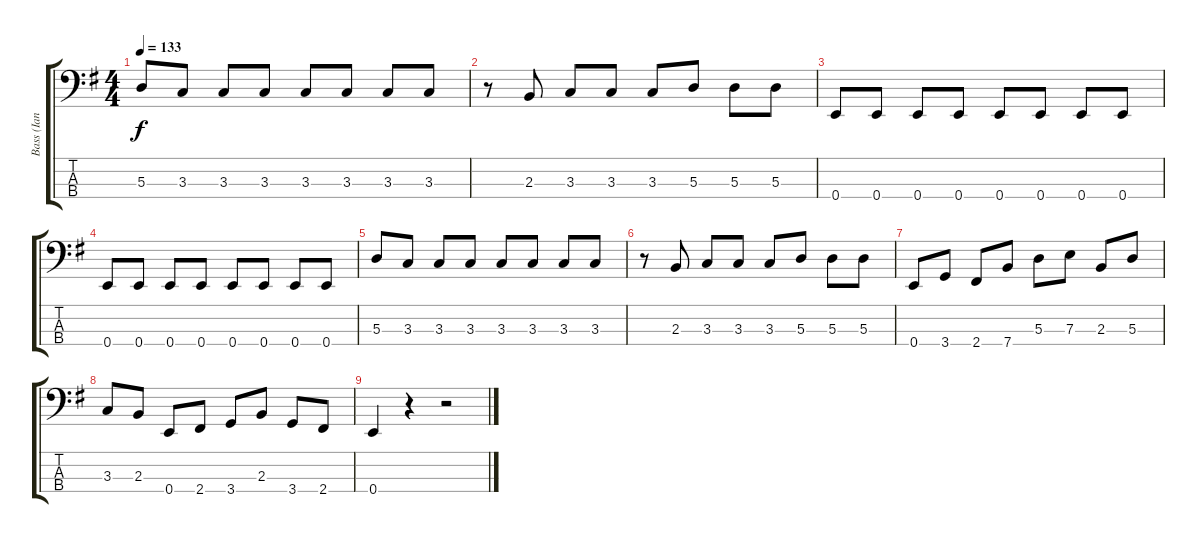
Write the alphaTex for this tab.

\track ("Bass (Ian Hill)" "Bass (Ian ") {instrument electricbassfinger}
\staff {score tabs}
\tuning (G2 D2 A1 E1) {hide}
\ts (4 4)
\tempo 133
\clef f4
\ks g
5.3.8{dy f} 3.3.8 3.3.8 3.3.8 3.3.8 3.3.8 3.3.8 3.3.8 |
r.8 2.3.8 3.3.8 3.3.8 3.3.8 5.3.8 5.3.8 5.3.8 |
0.4.8 0.4.8 0.4.8 0.4.8 0.4.8 0.4.8 0.4.8 0.4.8 |
0.4.8 0.4.8 0.4.8 0.4.8 0.4.8 0.4.8 0.4.8 0.4.8 |
5.3.8 3.3.8 3.3.8 3.3.8 3.3.8 3.3.8 3.3.8 3.3.8 |
r.8 2.3.8 3.3.8 3.3.8 3.3.8 5.3.8 5.3.8 5.3.8 |
0.4.8 3.4.8 2.4.8 7.4.8 5.3.8 7.3.8 2.3.8 5.3.8 |
3.3.8 2.3.8 0.4.8 2.4.8 3.4.8 2.3.8 3.4.8 2.4.8 |
0.4.4 r.4 r.2
